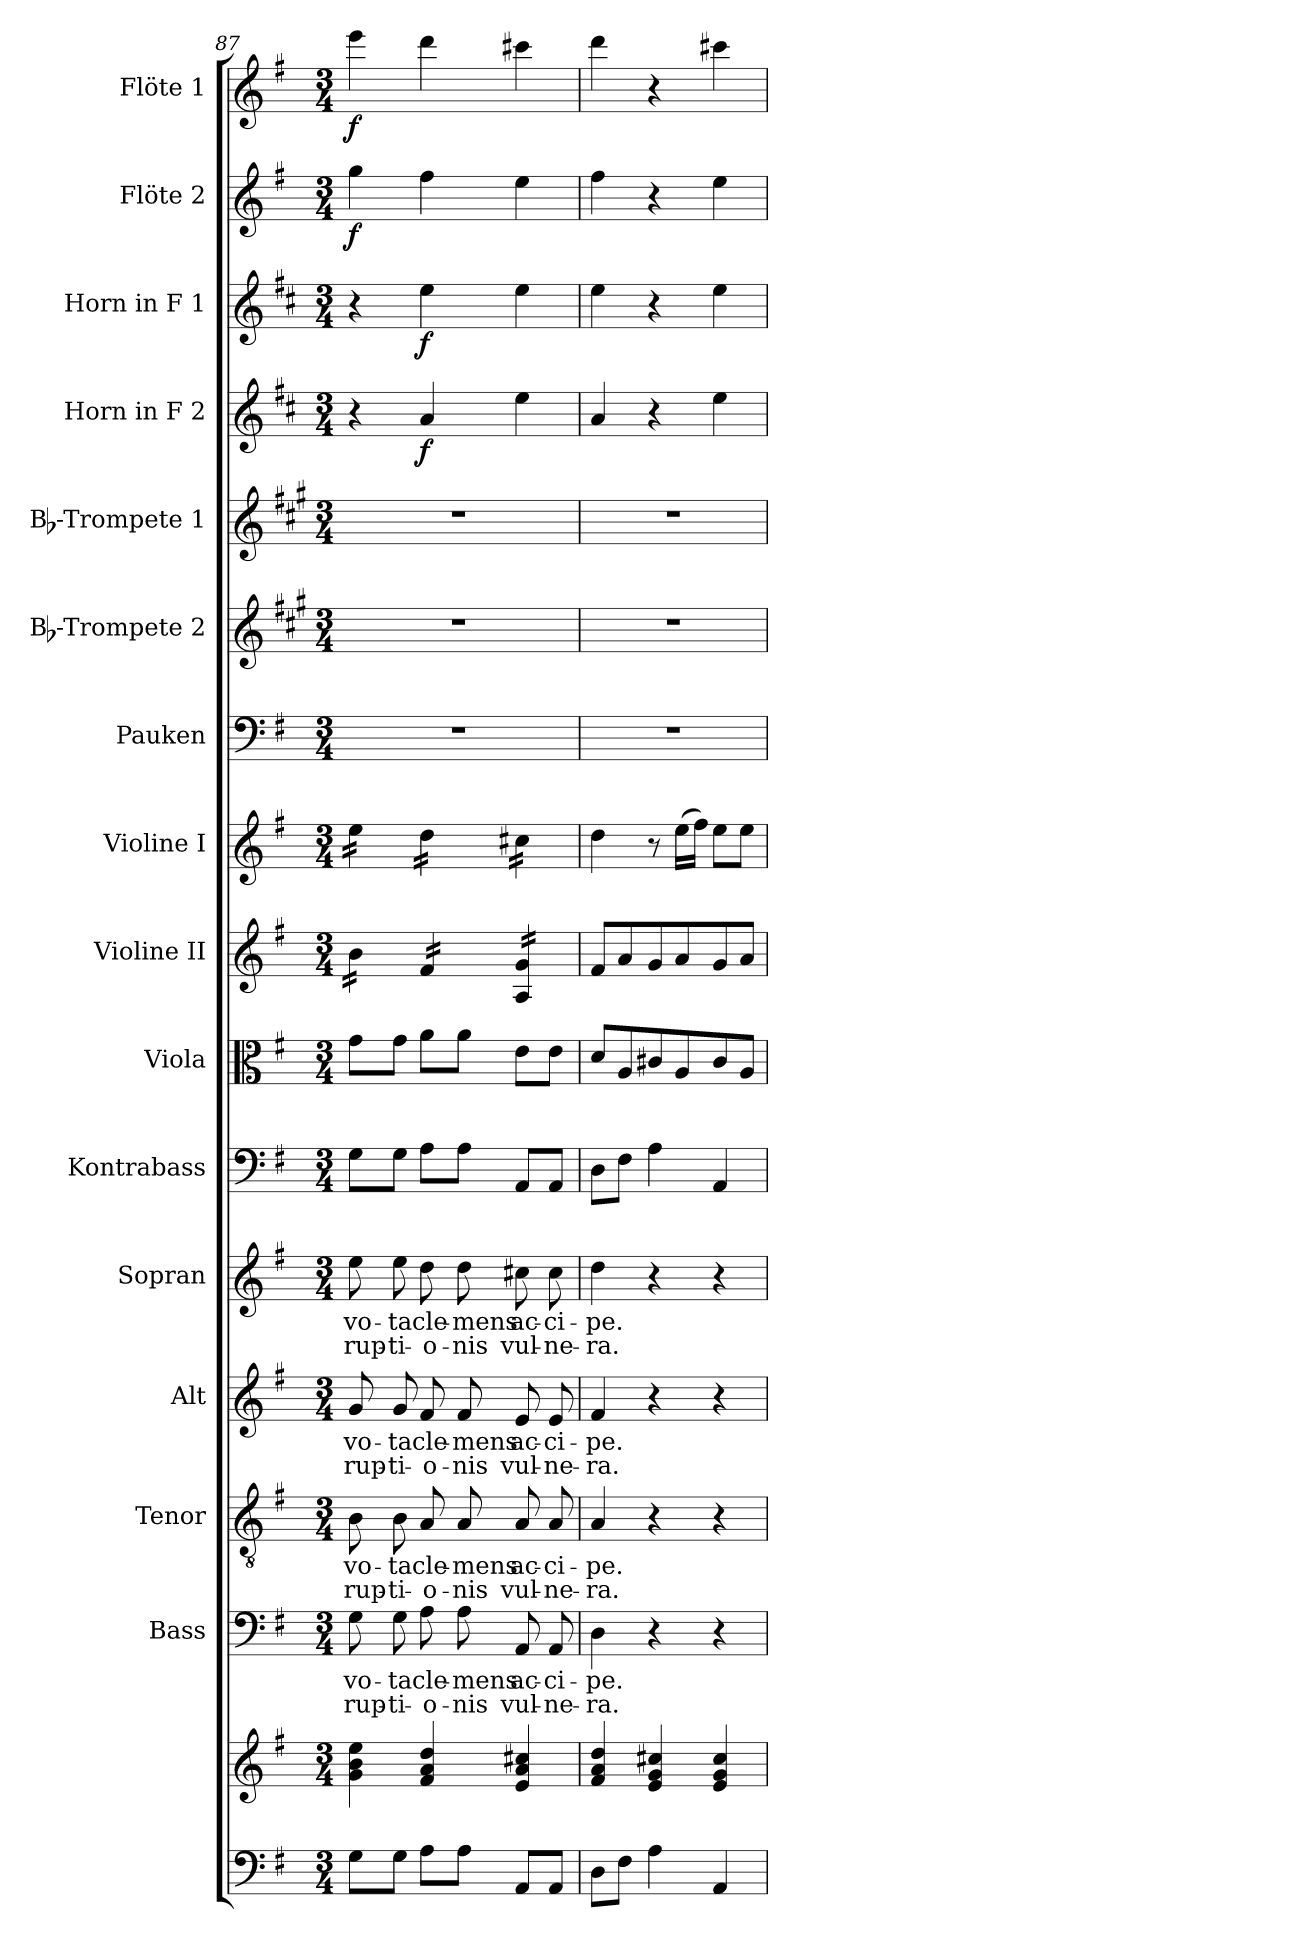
**kern	**kern	**kern	**text	**text	**kern	**text	**text	**kern	**text	**text	**kern	**text	**text	**kern	**kern	**kern	**kern	**kern	**kern	**kern	**kern	**dynam	**kern	**dynam	**kern	**dynam	**kern	**dynam
*part16	*part16	*part15	*part15	*part15	*part14	*part14	*part14	*part13	*part13	*part13	*part12	*part12	*part12	*part11	*part10	*part9	*part8	*part7	*part6	*part5	*part4	*part4	*part3	*part3	*part2	*part2	*part1	*part1
*staff17	*staff16	*staff15	*staff15	*staff15	*staff14	*staff14	*staff14	*staff13	*staff13	*staff13	*staff12	*staff12	*staff12	*staff11	*staff10	*staff9	*staff8	*staff7	*staff6	*staff5	*staff4	*staff4	*staff3	*staff3	*staff2	*staff2	*staff1	*staff1
*	*	*I"Bass	*	*	*I"Tenor	*	*	*I"Alt	*	*	*I"Sopran	*	*	*I"Kontrabass	*I"Viola	*I"Violine II	*I"Violine I	*I"Pauken	*I"Bb-Trompete 2	*I"Bb-Trompete 1	*I"Horn in F 2	*	*I"Horn in F 1	*	*I"Flöte 2	*	*I"Flöte 1	*
*	*	*I'B.	*	*	*I'T.	*	*	*I'A.	*	*	*I'S.	*	*	*I'Kb.	*I'Vla.	*I'Vl. II	*I'Vl. I	*I'Pk.	*I'Bb Trp. 2	*I'Bb Trp. 1	*	*	*	*	*I'Fl. 2	*	*I'Fl. 1	*
*clefF4	*clefG2	*clefF4	*	*	*clefGv2	*	*	*clefG2	*	*	*clefG2	*	*	*clefF4	*clefC3	*clefG2	*clefG2	*clefF4	*clefG2	*clefG2	*clefG2	*	*clefG2	*	*clefG2	*	*clefG2	*
*	*	*	*	*	*	*	*	*	*	*	*	*	*	*ITrd7c12	*	*	*	*	*ITrd1c2	*ITrd1c2	*ITrd4c7	*	*ITrd4c7	*	*	*	*	*
*k[f#]	*k[f#]	*k[f#]	*	*	*k[f#]	*	*	*k[f#]	*	*	*k[f#]	*	*	*k[f#]	*k[f#]	*k[f#]	*k[f#]	*k[f#]	*k[f#]	*k[f#]	*k[f#]	*	*k[f#]	*	*k[f#]	*	*k[f#]	*
*G:	*G:	*G:	*	*	*G:	*	*	*G:	*	*	*G:	*	*	*G:	*G:	*G:	*G:	*G:	*G:	*G:	*G:	*	*G:	*	*G:	*	*G:	*
*M3/4	*M3/4	*M3/4	*	*	*M3/4	*	*	*M3/4	*	*	*M3/4	*	*	*M3/4	*M3/4	*M3/4	*M3/4	*M3/4	*M3/4	*M3/4	*M3/4	*	*M3/4	*	*M3/4	*	*M3/4	*
=87	=87	=87	=87	=87	=87	=87	=87	=87	=87	=87	=87	=87	=87	=87	=87	=87	=87	=87	=87	=87	=87	=87	=87	=87	=87	=87	=87	=87
!	!	!	!LO:LY:b	!LO:LY:b	!	!LO:LY:b	!LO:LY:b	!	!LO:LY:b	!LO:LY:b	!	!LO:LY:b	!LO:LY:b	!	!	!	!	!	!	!	!	!	!	!	!	!LO:DY:b	!	!LO:DY:b
*	*	*	*	*	*	*	*	*	*	*	*	*	*	*	*	*tremolo	*	*	*	*	*	*	*	*	*	*	*	*
*	*	*	*	*	*	*	*	*	*	*	*	*	*	*	*	*	*tremolo	*	*	*	*	*	*	*	*	*	*	*
8G\L	4g\ 4b\ 4ee\	8G\	vo-	-rup-	8B\	vo-	-rup-	8g/	vo-	-rup-	8ee\	vo-	-rup-	8GG\L	8g\L	16b\LL	16ee\LL	2.r	2.r	2.r	4r	.	4r	.	4gg\	f	4eee\	f
.	.	.	.	.	.	.	.	.	.	.	.	.	.	.	.	16b\	16ee\	.	.	.	.	.	.	.	.	.	.	.
!	!	!	!LO:LY:b	!LO:LY:b	!	!LO:LY:b	!LO:LY:b	!	!LO:LY:b	!LO:LY:b	!	!LO:LY:b	!LO:LY:b	!	!	!	!	!	!	!	!	!	!	!	!	!	!	!
8G\J	.	8G\	-ta	-ti-	8B\	-ta	-ti-	8g/	-ta	-ti-	8ee\	-ta	-ti-	8GG\J	8g\J	16b\	16ee\	.	.	.	.	.	.	.	.	.	.	.
.	.	.	.	.	.	.	.	.	.	.	.	.	.	.	.	16b\JJ	16ee\JJ	.	.	.	.	.	.	.	.	.	.	.
!	!	!	!LO:LY:b	!LO:LY:b	!	!LO:LY:b	!LO:LY:b	!	!LO:LY:b	!LO:LY:b	!	!LO:LY:b	!LO:LY:b	!	!	!	!	!	!	!	!	!LO:DY:b	!	!LO:DY:b	!	!	!	!
8A\L	4f#/ 4a/ 4dd/	8A\	cle-	-o-	8A/	cle-	-o-	8f#/	cle-	-o-	8dd\	cle-	-o-	8AA\L	8a\L	16f#/LL	16dd\LL	.	.	.	4d/	f	4a\	f	4ff#\	.	4ddd\	.
.	.	.	.	.	.	.	.	.	.	.	.	.	.	.	.	16f#/	16dd\	.	.	.	.	.	.	.	.	.	.	.
!	!	!	!LO:LY:b	!LO:LY:b	!	!LO:LY:b	!LO:LY:b	!	!LO:LY:b	!LO:LY:b	!	!LO:LY:b	!LO:LY:b	!	!	!	!	!	!	!	!	!	!	!	!	!	!	!
8A\J	.	8A\	-mens	-nis	8A/	-mens	-nis	8f#/	-mens	-nis	8dd\	-mens	-nis	8AA\J	8a\J	16f#/	16dd\	.	.	.	.	.	.	.	.	.	.	.
.	.	.	.	.	.	.	.	.	.	.	.	.	.	.	.	16f#/JJ	16dd\JJ	.	.	.	.	.	.	.	.	.	.	.
!	!	!	!LO:LY:b	!LO:LY:b	!	!LO:LY:b	!LO:LY:b	!	!LO:LY:b	!LO:LY:b	!	!LO:LY:b	!LO:LY:b	!	!	!	!	!	!	!	!	!	!	!	!	!	!	!
8AA/L	4e/ 4a/ 4cc#X/	8AA/	ac-	vul-	8A/	ac-	vul-	8e/	ac-	vul-	8cc#X\	ac-	vul-	8AAA/L	8e\L	16A/ 16g/LL	16cc#X\LL	.	.	.	4a\	.	4a\	.	4ee\	.	4ccc#X\	.
.	.	.	.	.	.	.	.	.	.	.	.	.	.	.	.	16A/ 16g/	16cc#X\	.	.	.	.	.	.	.	.	.	.	.
!	!	!	!LO:LY:b	!LO:LY:b	!	!LO:LY:b	!LO:LY:b	!	!LO:LY:b	!LO:LY:b	!	!LO:LY:b	!LO:LY:b	!	!	!	!	!	!	!	!	!	!	!	!	!	!	!
8AA/J	.	8AA/	-ci-	-ne-	8A/	-ci-	-ne-	8e/	-ci-	-ne-	8cc#\	-ci-	-ne-	8AAA/J	8e\J	16A/ 16g/	16cc#X\	.	.	.	.	.	.	.	.	.	.	.
.	.	.	.	.	.	.	.	.	.	.	.	.	.	.	.	16A/ 16g/JJ	16cc#X\JJ	.	.	.	.	.	.	.	.	.	.	.
*	*	*	*	*	*	*	*	*	*	*	*	*	*	*	*	*	*Xtremolo	*	*	*	*	*	*	*	*	*	*	*
*	*	*	*	*	*	*	*	*	*	*	*	*	*	*	*	*Xtremolo	*	*	*	*	*	*	*	*	*	*	*	*
=88	=88	=88	=88	=88	=88	=88	=88	=88	=88	=88	=88	=88	=88	=88	=88	=88	=88	=88	=88	=88	=88	=88	=88	=88	=88	=88	=88	=88
!	!	!	!LO:LY:b	!LO:LY:b	!	!LO:LY:b	!LO:LY:b	!	!LO:LY:b	!LO:LY:b	!	!LO:LY:b	!LO:LY:b	!	!	!	!	!	!	!	!	!	!	!	!	!	!	!
8D\L	4f#/ 4a/ 4dd/	4D\	-pe.	-ra.	4A/	-pe.	-ra.	4f#/	-pe.	-ra.	4dd\	-pe.	-ra.	8DD\L	8d/L	8f#/L	4dd\	2.r	2.r	2.r	4d/	.	4a\	.	4ff#\	.	4ddd\	.
8F#\J	.	.	.	.	.	.	.	.	.	.	.	.	.	8FF#\J	8A/	8a/	.	.	.	.	.	.	.	.	.	.	.	.
4A\	4e/ 4g/ 4cc#X/	4r	.	.	4r	.	.	4r	.	.	4r	.	.	4AA\	8c#X/	8g/	8r	.	.	.	4r	.	4r	.	4r	.	4r	.
.	.	.	.	.	.	.	.	.	.	.	.	.	.	.	8A/	8a/	(>16ee\LL	.	.	.	.	.	.	.	.	.	.	.
.	.	.	.	.	.	.	.	.	.	.	.	.	.	.	.	.	16ff#\JJ)	.	.	.	.	.	.	.	.	.	.	.
4AA/	4e/ 4g/ 4cc#/	4r	.	.	4r	.	.	4r	.	.	4r	.	.	4AAA/	8c#/	8g/	8ee\L	.	.	.	4a\	.	4a\	.	4ee\	.	4ccc#X\	.
.	.	.	.	.	.	.	.	.	.	.	.	.	.	.	8A/J	8a/J	8ee\J	.	.	.	.	.	.	.	.	.	.	.
=	=	=	=	=	=	=	=	=	=	=	=	=	=	=	=	=	=	=	=	=	=	=	=	=	=	=	=	=
*-	*-	*-	*-	*-	*-	*-	*-	*-	*-	*-	*-	*-	*-	*-	*-	*-	*-	*-	*-	*-	*-	*-	*-	*-	*-	*-	*-	*-
